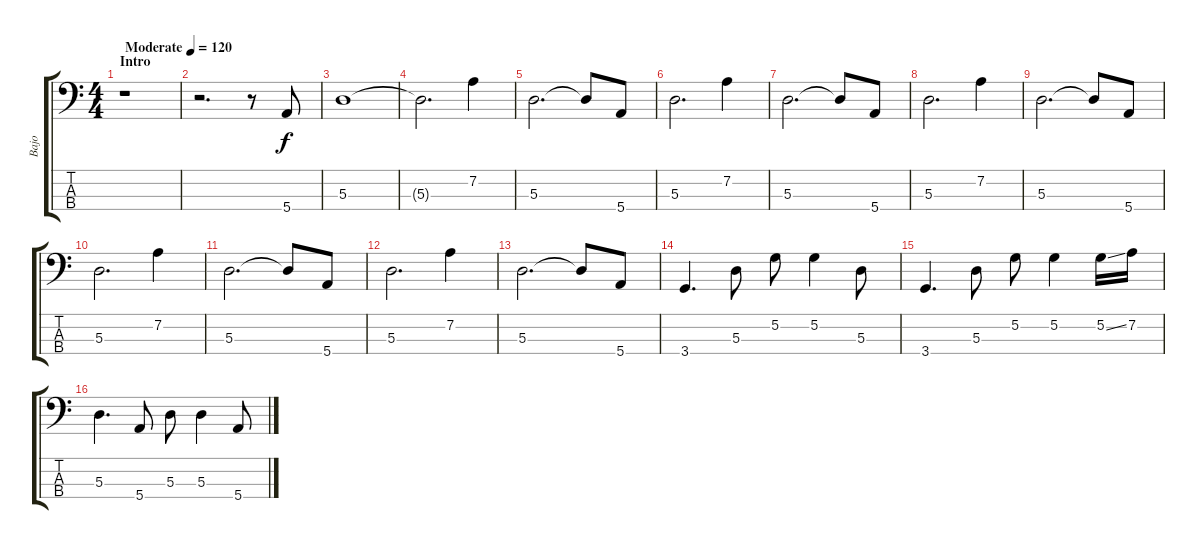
\track ("Bajo" "Bajo") {instrument electricbassfinger}
\staff {score tabs}
\tuning (G2 D2 A1 E1) {hide}
\ts (4 4)
\section ("" "Intro")
\tempo (120 "Moderate")
\clef f4
\ks c
r.1{dy f instrument electricbassfinger} |
r.2{d} r.8 5.4.8 |
5.3.1 |
5.3{t}.2{d} 7.2.4 |
5.3.2{d} 5.3{t}.8 5.4.8 |
5.3.2{d} 7.2.4 |
5.3.2{d} 5.3{t}.8 5.4.8 |
5.3.2{d} 7.2.4 |
5.3.2{d} 5.3{t}.8 5.4.8 |
5.3.2{d} 7.2.4 |
5.3.2{d} 5.3{t}.8 5.4.8 |
5.3.2{d} 7.2.4 |
5.3.2{d} 5.3{t}.8 5.4.8 |
3.4.4{d} 5.3.8 5.2.8 5.2.4 5.3.8 |
3.4.4{d} 5.3.8 5.2.8 5.2.4 5.2{ss}.16 7.2.16 |
5.3.4{d} 5.4.8 5.3.8 5.3.4 5.4.8
